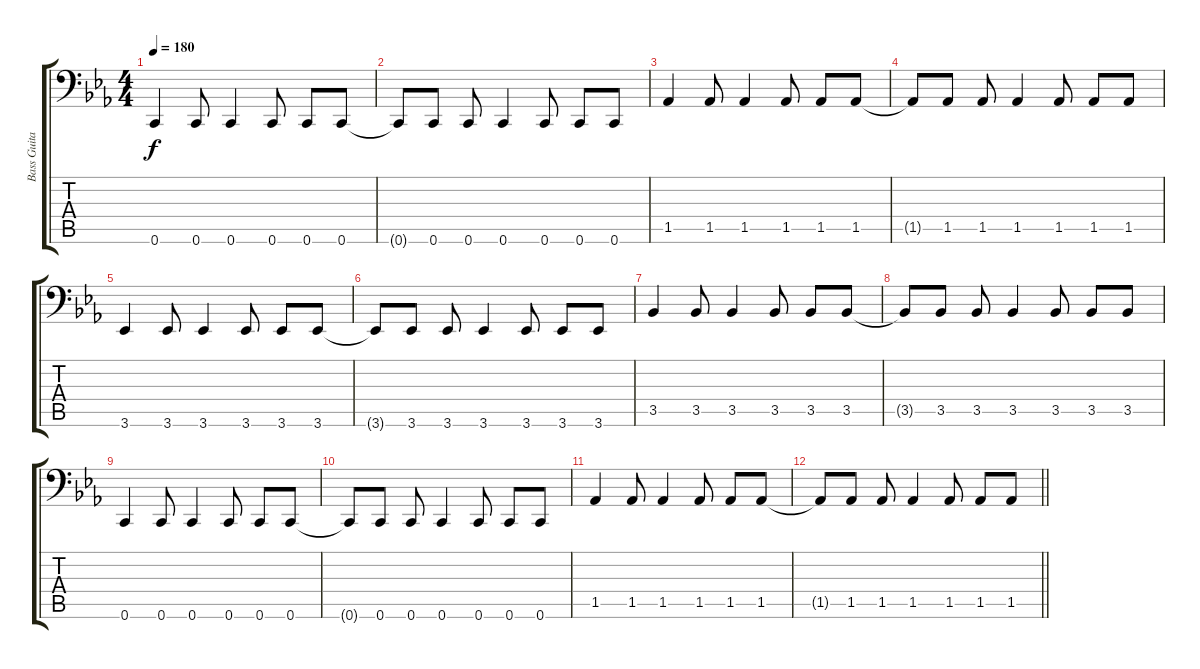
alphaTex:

\track ("Bass Guitar" "Bass Guita") {instrument electricbassfinger}
\staff {score tabs}
\tuning (D3 A2 F2 C2 G1 C1) {hide}
\ts (4 4)
\tempo 180
\clef f4
\ks eb
0.6.4{dy f} 0.6.8 0.6.4 0.6.8 0.6.8 0.6.8 |
0.6{t}.8 0.6.8 0.6.8 0.6.4 0.6.8 0.6.8 0.6.8 |
1.5.4 1.5.8 1.5.4 1.5.8 1.5.8 1.5.8 |
1.5{t}.8 1.5.8 1.5.8 1.5.4 1.5.8 1.5.8 1.5.8 |
3.6.4 3.6.8 3.6.4 3.6.8 3.6.8 3.6.8 |
3.6{t}.8 3.6.8 3.6.8 3.6.4 3.6.8 3.6.8 3.6.8 |
3.5.4 3.5.8 3.5.4 3.5.8 3.5.8 3.5.8 |
3.5{t}.8 3.5.8 3.5.8 3.5.4 3.5.8 3.5.8 3.5.8 |
0.6.4 0.6.8 0.6.4 0.6.8 0.6.8 0.6.8 |
0.6{t}.8 0.6.8 0.6.8 0.6.4 0.6.8 0.6.8 0.6.8 |
1.5.4 1.5.8 1.5.4 1.5.8 1.5.8 1.5.8 |
\barLineRight lightlight
1.5{t}.8 1.5.8 1.5.8 1.5.4 1.5.8 1.5.8 1.5.8
